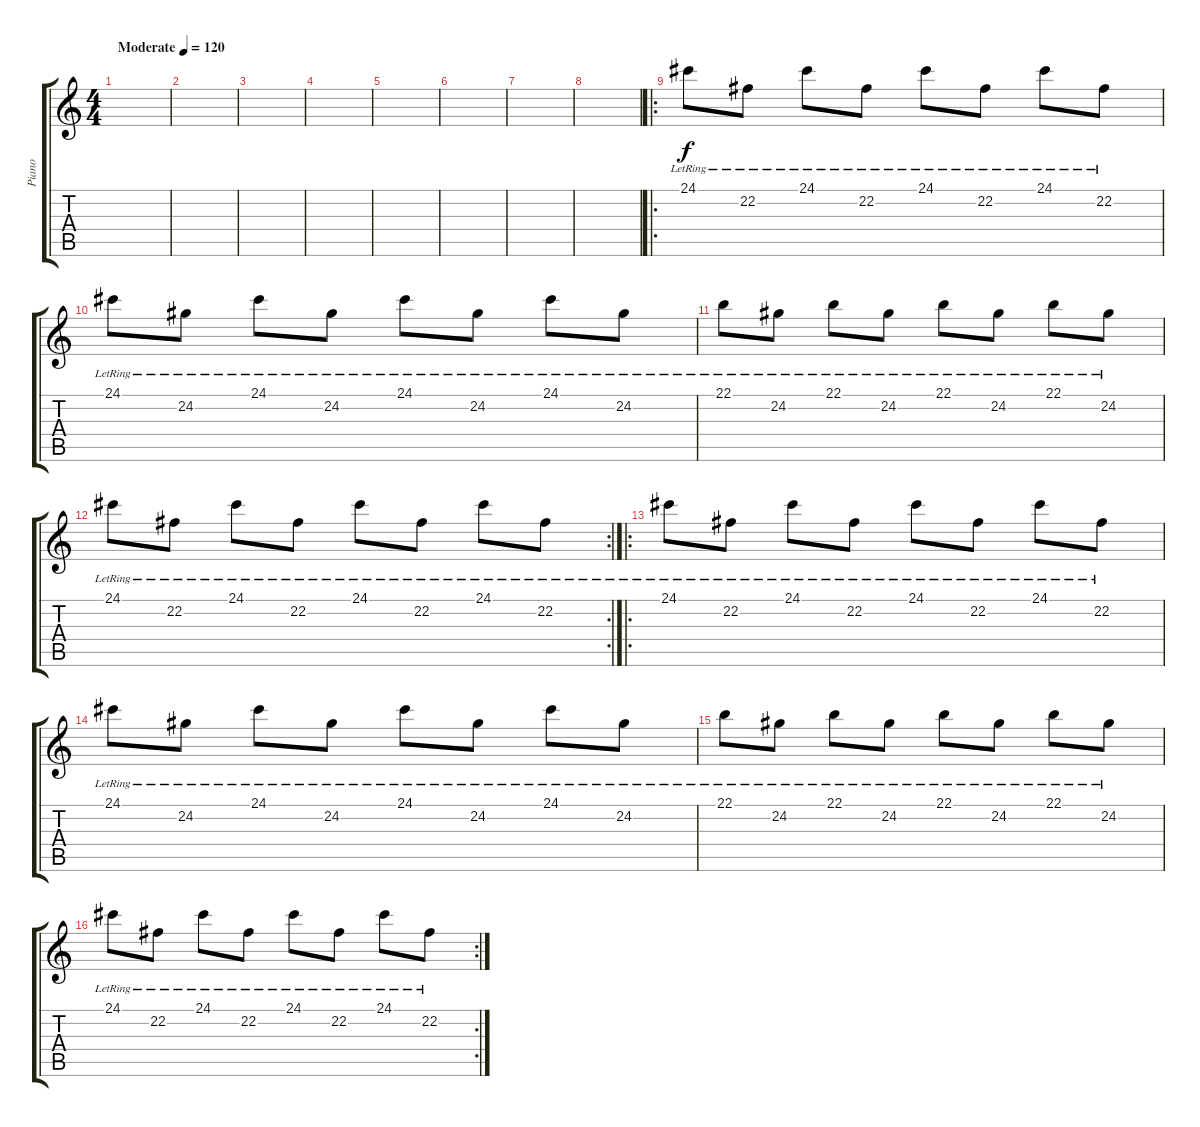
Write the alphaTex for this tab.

\track ("Piano" "Piano") {instrument acousticgrandpiano}
\staff {score tabs}
\tuning (Db4 Ab3 E3 B2 Gb2 Db2) {hide}
\ts (4 4)
\tempo (120 "Moderate")
\clef g2
\ks c
|
|
|
|
|
|
|
|
\ro
24.1{lr}.8 22.2{lr}.8 24.1{lr}.8 22.2{lr}.8 24.1{lr}.8 22.2{lr}.8 24.1{lr}.8 22.2{lr}.8 |
24.1{lr}.8 24.2{lr}.8 24.1{lr}.8 24.2{lr}.8 24.1{lr}.8 24.2{lr}.8 24.1{lr}.8 24.2{lr}.8 |
22.1{lr}.8 24.2{lr}.8 22.1{lr}.8 24.2{lr}.8 22.1{lr}.8 24.2{lr}.8 22.1{lr}.8 24.2{lr}.8 |
\rc 2
24.1{lr}.8 22.2{lr}.8 24.1{lr}.8 22.2{lr}.8 24.1{lr}.8 22.2{lr}.8 24.1{lr}.8 22.2{lr}.8 |
\ro
24.1{lr}.8 22.2{lr}.8 24.1{lr}.8 22.2{lr}.8 24.1{lr}.8 22.2{lr}.8 24.1{lr}.8 22.2{lr}.8 |
24.1{lr}.8 24.2{lr}.8 24.1{lr}.8 24.2{lr}.8 24.1{lr}.8 24.2{lr}.8 24.1{lr}.8 24.2{lr}.8 |
22.1{lr}.8 24.2{lr}.8 22.1{lr}.8 24.2{lr}.8 22.1{lr}.8 24.2{lr}.8 22.1{lr}.8 24.2{lr}.8 |
\rc 2
24.1{lr}.8 22.2{lr}.8 24.1{lr}.8 22.2{lr}.8 24.1{lr}.8 22.2{lr}.8 24.1{lr}.8 22.2{lr}.8
